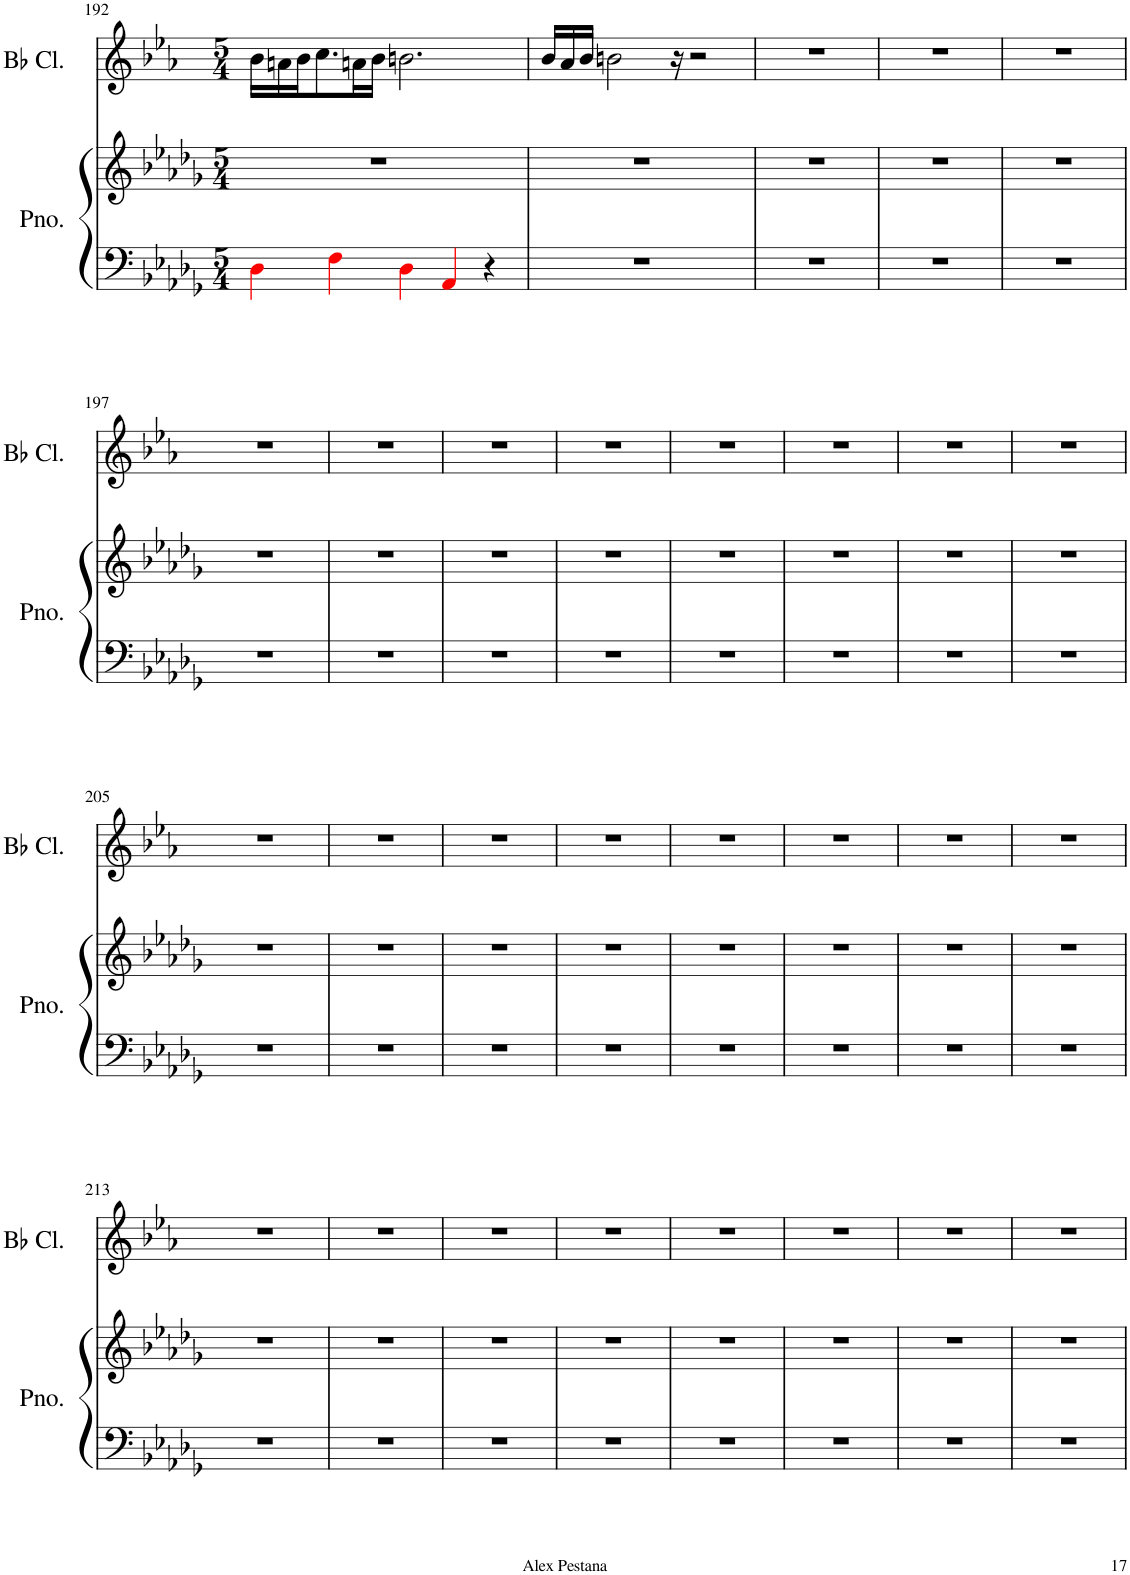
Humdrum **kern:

**kern	**kern	**kern
*part2	*part2	*part1
*staff3	*staff2	*staff1
*I"Piano	*	*I"Bb Clarinet
*I'Pno.	*	*I'Bb Cl.
!!LO:PB:g=z
*clefF4	*clefG2	*clefG2
*	*	*Trd1c2
*k[b-e-a-d-g-]	*k[b-e-a-d-g-]	*k[b-e-a-]
*M5/4	*M5/4	*M5/4
=192	=192	=192
4D-i\	4%5r	16b-\LL
.	.	16an\
.	.	16b-\J
.	.	8.cc\
4Fi\	.	.
.	.	16an\L
.	.	16b-\JJ
4D-i\	.	2.bn\
4AA-i/	.	.
4r	.	.
=193	=193	=193
4%5r	4%5r	16b-/LL
.	.	16a-/
.	.	16b-/JJ
.	.	2bn\
.	.	16r
.	.	2r
=194	=194	=194
4%5r	4%5r	4%5r
=195	=195	=195
4%5r	4%5r	4%5r
=196	=196	=196
4%5r	4%5r	4%5r
!!LO:LB:g=z
=197	=197	=197
4%5r	4%5r	4%5r
=198	=198	=198
4%5r	4%5r	4%5r
=199	=199	=199
4%5r	4%5r	4%5r
=200	=200	=200
4%5r	4%5r	4%5r
=201	=201	=201
4%5r	4%5r	4%5r
=202	=202	=202
4%5r	4%5r	4%5r
=203	=203	=203
4%5r	4%5r	4%5r
=204	=204	=204
4%5r	4%5r	4%5r
!!LO:LB:g=z
=205	=205	=205
4%5r	4%5r	4%5r
=206	=206	=206
4%5r	4%5r	4%5r
=207	=207	=207
4%5r	4%5r	4%5r
=208	=208	=208
4%5r	4%5r	4%5r
=209	=209	=209
4%5r	4%5r	4%5r
=210	=210	=210
4%5r	4%5r	4%5r
=211	=211	=211
4%5r	4%5r	4%5r
=212	=212	=212
4%5r	4%5r	4%5r
!!LO:LB:g=z
=213	=213	=213
4%5r	4%5r	4%5r
=214	=214	=214
4%5r	4%5r	4%5r
=215	=215	=215
4%5r	4%5r	4%5r
=216	=216	=216
4%5r	4%5r	4%5r
=217	=217	=217
4%5r	4%5r	4%5r
=218	=218	=218
4%5r	4%5r	4%5r
=219	=219	=219
4%5r	4%5r	4%5r
=220	=220	=220
4%5r	4%5r	4%5r
=	=	=
*-	*-	*-
